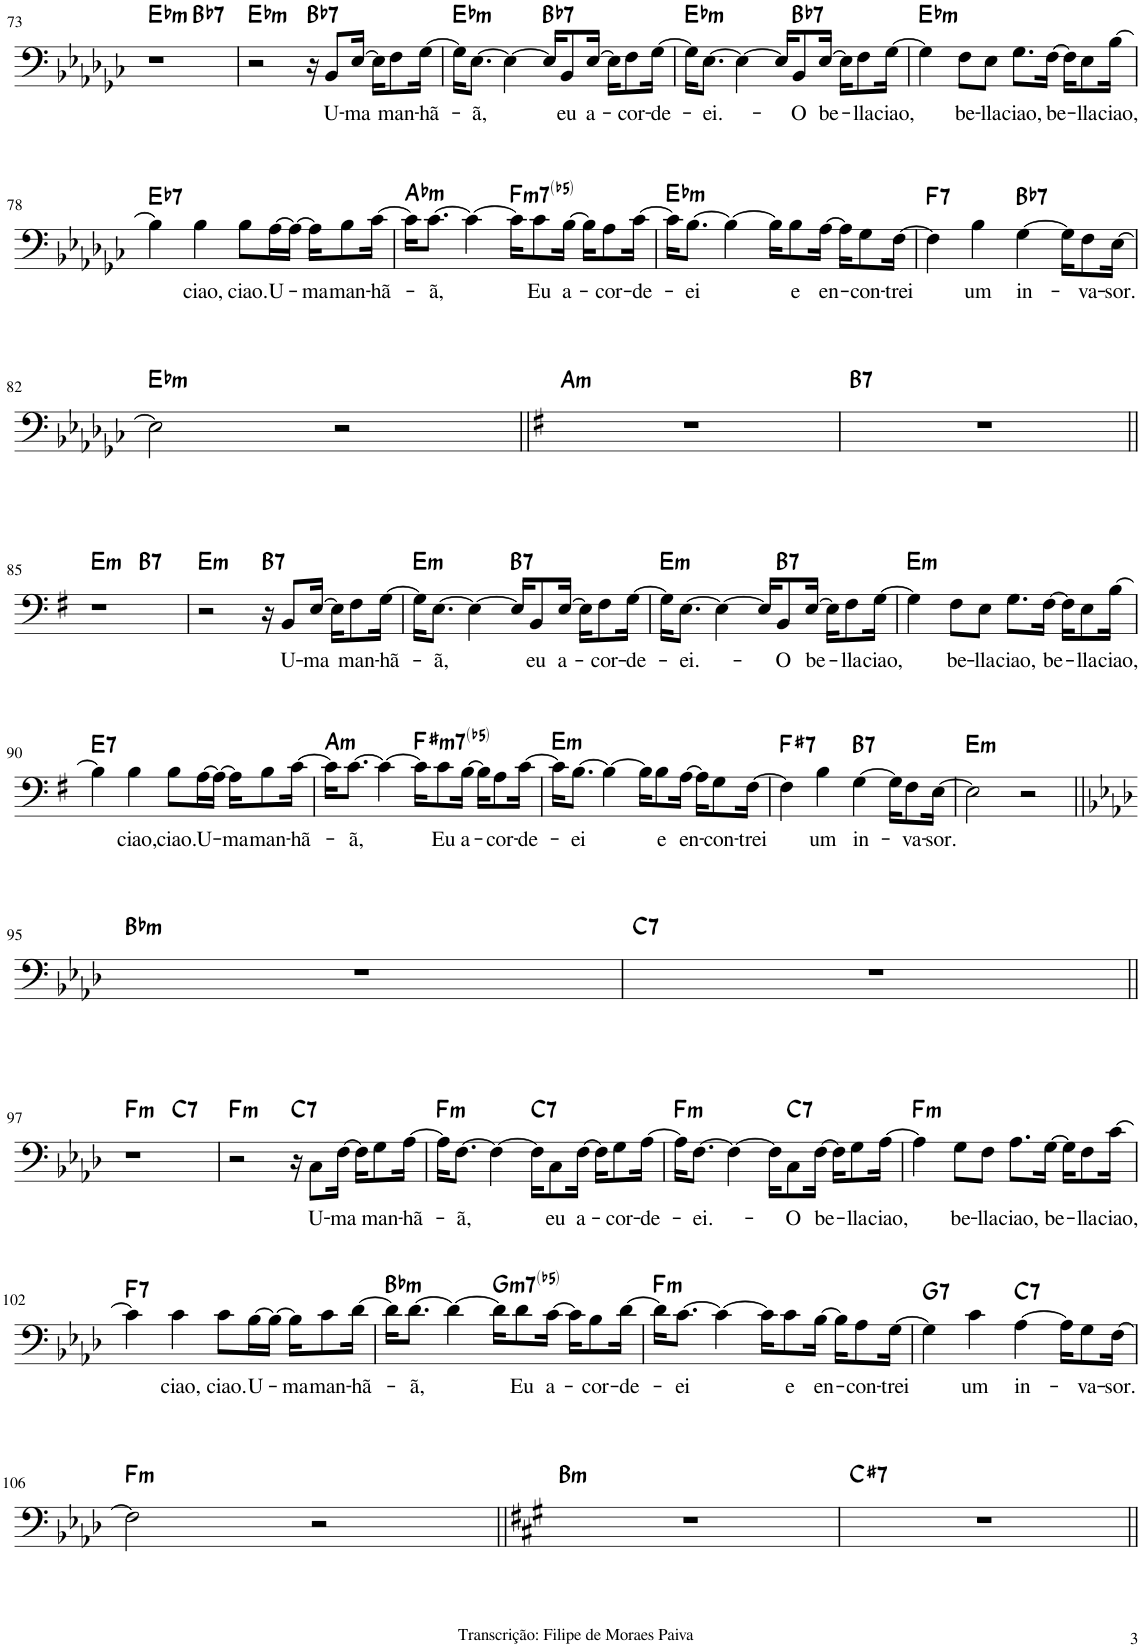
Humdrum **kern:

**kern	**text	**harte
*part1	*part1	*part1
*staff1	*staff1	*
*I"Melodia	*	*
!!LO:PB:g=z
*clefF4	*	*
*k[b-e-a-d-g-c-]	*	*
*M4/4	*	*
=73	=73	=73
!	!	!LO:H:kt=m
*^	*	*
1r	2ryy	.	Eb:min
!	!	!	!LO:H:kt=7
.	2ryy	.	Bb:7
=74	=74	=74	=74
!	!	!	!LO:H:kt=m
*v	*v	*	*
2r	.	Eb:min
!	!	!LO:H:kt=7
16r	.	Bb:7
!	!LO:LY:b	!
8BB-/L	U-	.
!	!LO:LY:b	!
[16E-/Jk	-ma	.
16E-\KL]	.	.
!	!LO:LY:b	!
8F\	man-	.
!	!LO:LY:b	!
[16G-\Jk	-hã-	.
=75	=75	=75
!	!	!LO:H:kt=m
16G-\KL]	.	Eb:min
!	!LO:LY:b	!
[8.E-\J	-ã,	.
4E-\_	.	.
!	!	!LO:H:kt=7
16E-/KL]	.	Bb:7
!	!LO:LY:b	!
8BB-/	eu	.
!	!LO:LY:b	!
[16E-/Jk	a-	.
16E-\KL]	.	.
!	!LO:LY:b	!
8F\	-cor-	.
!	!LO:LY:b	!
[16G-\Jk	-de-	.
=76	=76	=76
!	!	!LO:H:kt=m
16G-\KL]	.	Eb:min
!	!LO:LY:b	!
[8.E-\J	-ei.-	.
4E-\_	.	.
16E-/KL]	.	.
!	!LO:LY:b	!LO:H:kt=7
8BB-/	O	Bb:7
!	!LO:LY:b	!
[16E-/Jk	be-	.
16E-\KL]	.	.
!	!LO:LY:b	!
8F\	-lla	.
!	!LO:LY:b	!
[16G-\Jk	ciao,	.
=77	=77	=77
!	!	!LO:H:kt=m
4G-\]	.	Eb:min
!	!LO:LY:b	!
8F\L	be-	.
!	!LO:LY:b	!
8E-\J	-lla	.
!	!LO:LY:b	!
8.G-\L	ciao,	.
!	!LO:LY:b	!
[16F\Jk	be-	.
16F\KL]	.	.
!	!LO:LY:b	!
8E-\	-lla	.
!	!LO:LY:b	!
[16B-\Jk	ciao,	.
!!LO:LB:g=z
=78	=78	=78
!	!	!LO:H:kt=7
4B-\]	.	Eb:7
!	!LO:LY:b	!
4B-\	ciao,	.
!	!LO:LY:b	!
8B-\L	ciao.	.
!	!LO:LY:b	!
[16A-\L	U-	.
16A-\JJ_	.	.
!	!LO:LY:b	!
16A-\KL]	-ma	.
!	!LO:LY:b	!
8B-\	man-	.
!	!LO:LY:b	!
[16c-\Jk	-hã-	.
=79	=79	=79
!	!	!LO:H:kt=m
16c-\KL]	.	Ab:min
!	!LO:LY:b	!
[8.c-\J	-ã,	.
4c-\_	.	.
!	!	!LO:H:kt=m7(b5)
16c-\KL]	.	F:hdim7
!	!LO:LY:b	!
8c-\	Eu	.
!	!LO:LY:b	!
[16B-\Jk	a-	.
16B-\KL]	.	.
!	!LO:LY:b	!
8A-\	-cor-	.
!	!LO:LY:b	!
[16c-\Jk	-de-	.
=80	=80	=80
!	!	!LO:H:kt=m
16c-\KL]	.	Eb:min
!	!LO:LY:b	!
[8.B-\J	-ei	.
4B-\_	.	.
16B-\KL]	.	.
!	!LO:LY:b	!
8B-\	e	.
!	!LO:LY:b	!
[16A-\Jk	en-	.
16A-\KL]	.	.
!	!LO:LY:b	!
8G-\	-con-	.
!	!LO:LY:b	!
[16F\Jk	-trei	.
=81	=81	=81
!	!	!LO:H:kt=7
4F\]	.	F:7
!	!LO:LY:b	!
4B-\	um	.
!	!LO:LY:b	!LO:H:kt=7
[4G-\	in-	Bb:7
16G-\KL]	.	.
!	!LO:LY:b	!
8F\	-va-	.
!	!LO:LY:b	!
[16E-\Jk	-sor.	.
!!LO:LB:g=z
=82	=82	=82
!	!	!LO:H:kt=m
2E-\]	.	Eb:min
2r	.	.
=83||	=83||	=83||
*k[f#]	*	*
!	!	!LO:H:kt=m
1r	.	A:min
=84	=84	=84
!	!	!LO:H:kt=7
1r	.	B:7
!!LO:LB:g=z
=85||	=85||	=85||
*k[f#]	*	*
!	!	!LO:H:kt=m
*^	*	*
1r	2ryy	.	E:min
!	!	!	!LO:H:kt=7
.	2ryy	.	B:7
=86	=86	=86	=86
!	!	!	!LO:H:kt=m
*v	*v	*	*
2r	.	E:min
!	!	!LO:H:kt=7
16r	.	B:7
!	!LO:LY:b	!
8BB/L	U-	.
!	!LO:LY:b	!
[16E/Jk	-ma	.
16E\KL]	.	.
!	!LO:LY:b	!
8F#\	man-	.
!	!LO:LY:b	!
[16G\Jk	-hã-	.
=87	=87	=87
!	!	!LO:H:kt=m
16G\KL]	.	E:min
!	!LO:LY:b	!
[8.E\J	-ã,	.
4E\_	.	.
!	!	!LO:H:kt=7
16E/KL]	.	B:7
!	!LO:LY:b	!
8BB/	eu	.
!	!LO:LY:b	!
[16E/Jk	a-	.
16E\KL]	.	.
!	!LO:LY:b	!
8F#\	-cor-	.
!	!LO:LY:b	!
[16G\Jk	-de-	.
=88	=88	=88
!	!	!LO:H:kt=m
16G\KL]	.	E:min
!	!LO:LY:b	!
[8.E\J	-ei.-	.
4E\_	.	.
16E/KL]	.	.
!	!LO:LY:b	!LO:H:kt=7
8BB/	O	B:7
!	!LO:LY:b	!
[16E/Jk	be-	.
16E\KL]	.	.
!	!LO:LY:b	!
8F#\	-lla	.
!	!LO:LY:b	!
[16G\Jk	ciao,	.
=89	=89	=89
!	!	!LO:H:kt=m
4G\]	.	E:min
!	!LO:LY:b	!
8F#\L	be-	.
!	!LO:LY:b	!
8E\J	-lla	.
!	!LO:LY:b	!
8.G\L	ciao,	.
!	!LO:LY:b	!
[16F#\Jk	be-	.
16F#\KL]	.	.
!	!LO:LY:b	!
8E\	-lla	.
!	!LO:LY:b	!
[16B\Jk	ciao,	.
!!LO:LB:g=z
=90	=90	=90
!	!	!LO:H:kt=7
4B\]	.	E:7
!	!LO:LY:b	!
4B\	ciao,	.
!	!LO:LY:b	!
8B\L	ciao.	.
!	!LO:LY:b	!
[16A\L	U-	.
16A\JJ_	.	.
!	!LO:LY:b	!
16A\KL]	-ma	.
!	!LO:LY:b	!
8B\	man-	.
!	!LO:LY:b	!
[16c\Jk	-hã-	.
=91	=91	=91
!	!	!LO:H:kt=m
16c\KL]	.	A:min
!	!LO:LY:b	!
[8.c\J	-ã,	.
4c\_	.	.
!	!	!LO:H:kt=m7(b5)
16c\KL]	.	F#:hdim7
!	!LO:LY:b	!
8c\	Eu	.
!	!LO:LY:b	!
[16B\Jk	a-	.
16B\KL]	.	.
!	!LO:LY:b	!
8A\	-cor-	.
!	!LO:LY:b	!
[16c\Jk	-de-	.
=92	=92	=92
!	!	!LO:H:kt=m
16c\KL]	.	E:min
!	!LO:LY:b	!
[8.B\J	-ei	.
4B\_	.	.
16B\KL]	.	.
!	!LO:LY:b	!
8B\	e	.
!	!LO:LY:b	!
[16A\Jk	en-	.
16A\KL]	.	.
!	!LO:LY:b	!
8G\	-con-	.
!	!LO:LY:b	!
[16F#\Jk	-trei	.
=93	=93	=93
!	!	!LO:H:kt=7
4F#\]	.	F#:7
!	!LO:LY:b	!
4B\	um	.
!	!LO:LY:b	!LO:H:kt=7
[4G\	in-	B:7
16G\KL]	.	.
!	!LO:LY:b	!
8F#\	-va-	.
!	!LO:LY:b	!
[16E\Jk	-sor.	.
=94	=94	=94
!	!	!LO:H:kt=m
2E\]	.	E:min
2r	.	.
!!LO:LB:g=z
=95||	=95||	=95||
*k[b-e-a-d-]	*	*
!	!	!LO:H:kt=m
1r	.	Bb:min
=96	=96	=96
!	!	!LO:H:kt=7
1r	.	C:7
!!LO:LB:g=z
=97||	=97||	=97||
!	!	!LO:H:kt=m
*^	*	*
1r	2ryy	.	F:min
!	!	!	!LO:H:kt=7
.	2ryy	.	C:7
=98	=98	=98	=98
!	!	!	!LO:H:kt=m
*v	*v	*	*
2r	.	F:min
!	!	!LO:H:kt=7
16r	.	C:7
!	!LO:LY:b	!
8C\L	U-	.
!	!LO:LY:b	!
[16F\Jk	-ma	.
16F\KL]	.	.
!	!LO:LY:b	!
8G\	man-	.
!	!LO:LY:b	!
[16A-\Jk	-hã-	.
=99	=99	=99
!	!	!LO:H:kt=m
16A-\KL]	.	F:min
!	!LO:LY:b	!
[8.F\J	-ã,	.
4F\_	.	.
!	!	!LO:H:kt=7
16F\KL]	.	C:7
!	!LO:LY:b	!
8C\	eu	.
!	!LO:LY:b	!
[16F\Jk	a-	.
16F\KL]	.	.
!	!LO:LY:b	!
8G\	-cor-	.
!	!LO:LY:b	!
[16A-\Jk	-de-	.
=100	=100	=100
!	!	!LO:H:kt=m
16A-\KL]	.	F:min
!	!LO:LY:b	!
[8.F\J	-ei.-	.
4F\_	.	.
16F\KL]	.	.
!	!LO:LY:b	!LO:H:kt=7
8C\	O	C:7
!	!LO:LY:b	!
[16F\Jk	be-	.
16F\KL]	.	.
!	!LO:LY:b	!
8G\	-lla	.
!	!LO:LY:b	!
[16A-\Jk	ciao,	.
=101	=101	=101
!	!	!LO:H:kt=m
4A-\]	.	F:min
!	!LO:LY:b	!
8G\L	be-	.
!	!LO:LY:b	!
8F\J	-lla	.
!	!LO:LY:b	!
8.A-\L	ciao,	.
!	!LO:LY:b	!
[16G\Jk	be-	.
16G\KL]	.	.
!	!LO:LY:b	!
8F\	-lla	.
!	!LO:LY:b	!
[16c\Jk	ciao,	.
!!LO:LB:g=z
=102	=102	=102
!	!	!LO:H:kt=7
4c\]	.	F:7
!	!LO:LY:b	!
4c\	ciao,	.
!	!LO:LY:b	!
8c\L	ciao.	.
!	!LO:LY:b	!
[16B-\L	U-	.
16B-\JJ_	.	.
!	!LO:LY:b	!
16B-\KL]	-ma	.
!	!LO:LY:b	!
8c\	man-	.
!	!LO:LY:b	!
[16d-\Jk	-hã-	.
=103	=103	=103
!	!	!LO:H:kt=m
16d-\KL]	.	Bb:min
!	!LO:LY:b	!
[8.d-\J	-ã,	.
4d-\_	.	.
!	!	!LO:H:kt=m7(b5)
16d-\KL]	.	G:hdim7
!	!LO:LY:b	!
8d-\	Eu	.
!	!LO:LY:b	!
[16c\Jk	a-	.
16c\KL]	.	.
!	!LO:LY:b	!
8B-\	-cor-	.
!	!LO:LY:b	!
[16d-\Jk	-de-	.
=104	=104	=104
!	!	!LO:H:kt=m
16d-\KL]	.	F:min
!	!LO:LY:b	!
[8.c\J	-ei	.
4c\_	.	.
16c\KL]	.	.
!	!LO:LY:b	!
8c\	e	.
!	!LO:LY:b	!
[16B-\Jk	en-	.
16B-\KL]	.	.
!	!LO:LY:b	!
8A-\	-con-	.
!	!LO:LY:b	!
[16G\Jk	-trei	.
=105	=105	=105
!	!	!LO:H:kt=7
4G\]	.	G:7
!	!LO:LY:b	!
4c\	um	.
!	!LO:LY:b	!LO:H:kt=7
[4A-\	in-	C:7
16A-\KL]	.	.
!	!LO:LY:b	!
8G\	-va-	.
!	!LO:LY:b	!
[16F\Jk	-sor.	.
!!LO:LB:g=z
=106	=106	=106
!	!	!LO:H:kt=m
2F\]	.	F:min
2r	.	.
=107||	=107||	=107||
*k[f#c#g#]	*	*
!	!	!LO:H:kt=m
1r	.	B:min
=108	=108	=108
!	!	!LO:H:kt=7
1r	.	C#:7
=||	=||	=||
*-	*-	*-
